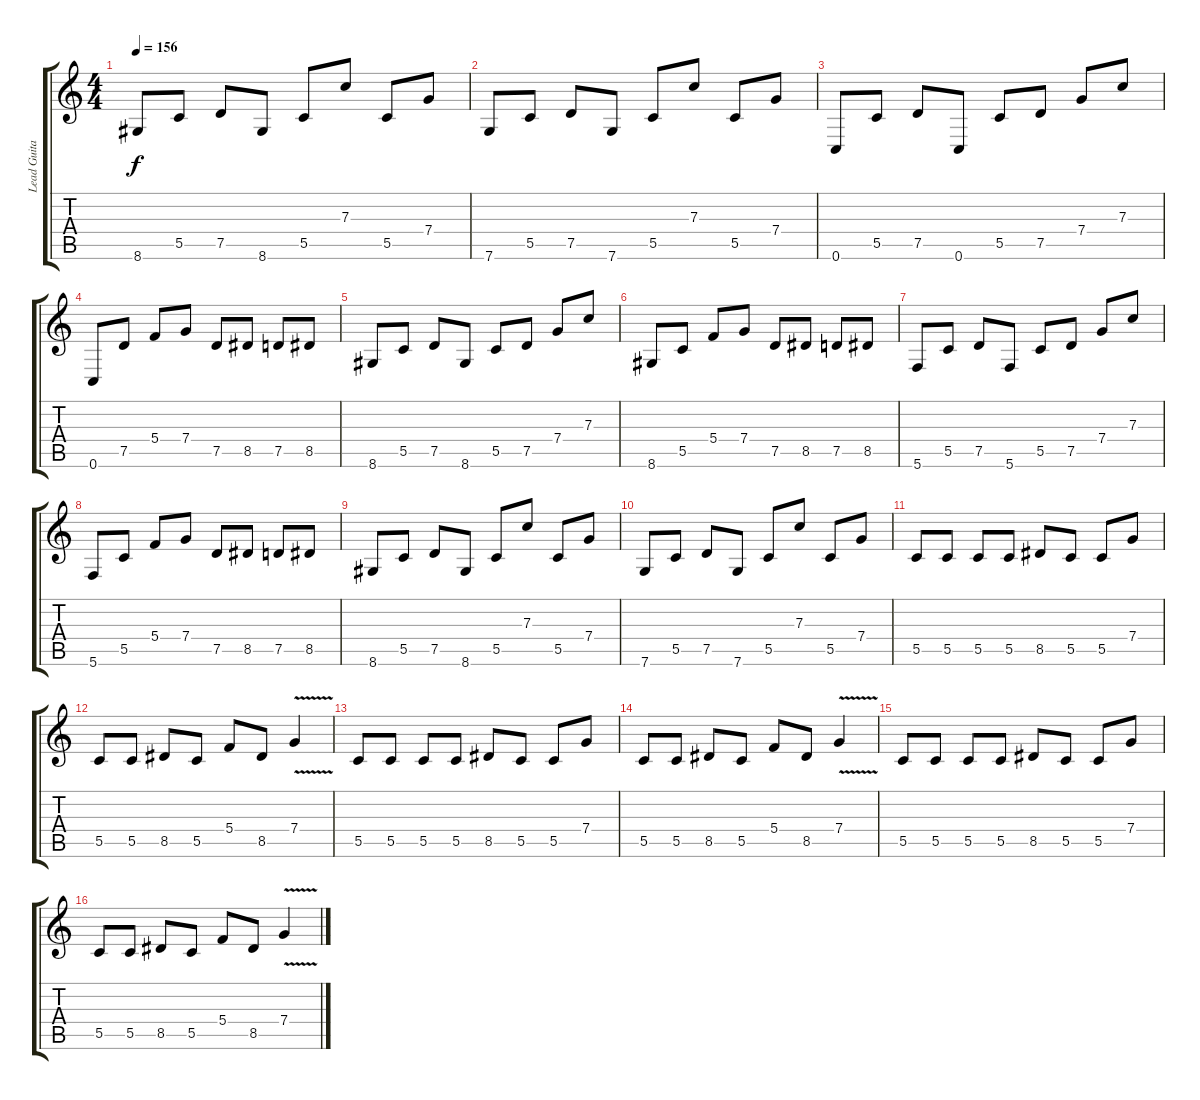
\track ("Lead Guitar" "Lead Guita") {instrument distortionguitar}
\staff {score tabs}
\tuning (D4 A3 F3 C3 G2 C2) {hide}
\ts (4 4)
\tempo 156
\clef g2
\ks c
8.6.8{dy f} 5.5.8 7.5.8 8.6.8 5.5.8 7.3.8 5.5.8 7.4.8 |
7.6.8 5.5.8 7.5.8 7.6.8 5.5.8 7.3.8 5.5.8 7.4.8 |
0.6.8 5.5.8 7.5.8 0.6.8 5.5.8 7.5.8 7.4.8 7.3.8 |
0.6.8 7.5.8 5.4.8 7.4.8 7.5.8 8.5.8 7.5.8 8.5.8 |
8.6.8 5.5.8 7.5.8 8.6.8 5.5.8 7.5.8 7.4.8 7.3.8 |
8.6.8 5.5.8 5.4.8 7.4.8 7.5.8 8.5.8 7.5.8 8.5.8 |
5.6.8 5.5.8 7.5.8 5.6.8 5.5.8 7.5.8 7.4.8 7.3.8 |
5.6.8 5.5.8 5.4.8 7.4.8 7.5.8 8.5.8 7.5.8 8.5.8 |
8.6.8 5.5.8 7.5.8 8.6.8 5.5.8 7.3.8 5.5.8 7.4.8 |
7.6.8 5.5.8 7.5.8 7.6.8 5.5.8 7.3.8 5.5.8 7.4.8 |
5.5.8 5.5.8 5.5.8 5.5.8 8.5.8 5.5.8 5.5.8 7.4.8 |
5.5.8 5.5.8 8.5.8 5.5.8 5.4.8 8.5.8 7.4{v}.4 |
5.5.8 5.5.8 5.5.8 5.5.8 8.5.8 5.5.8 5.5.8 7.4.8 |
5.5.8 5.5.8 8.5.8 5.5.8 5.4.8 8.5.8 7.4{v}.4 |
5.5.8 5.5.8 5.5.8 5.5.8 8.5.8 5.5.8 5.5.8 7.4.8 |
5.5.8 5.5.8 8.5.8 5.5.8 5.4.8 8.5.8 7.4{v}.4
